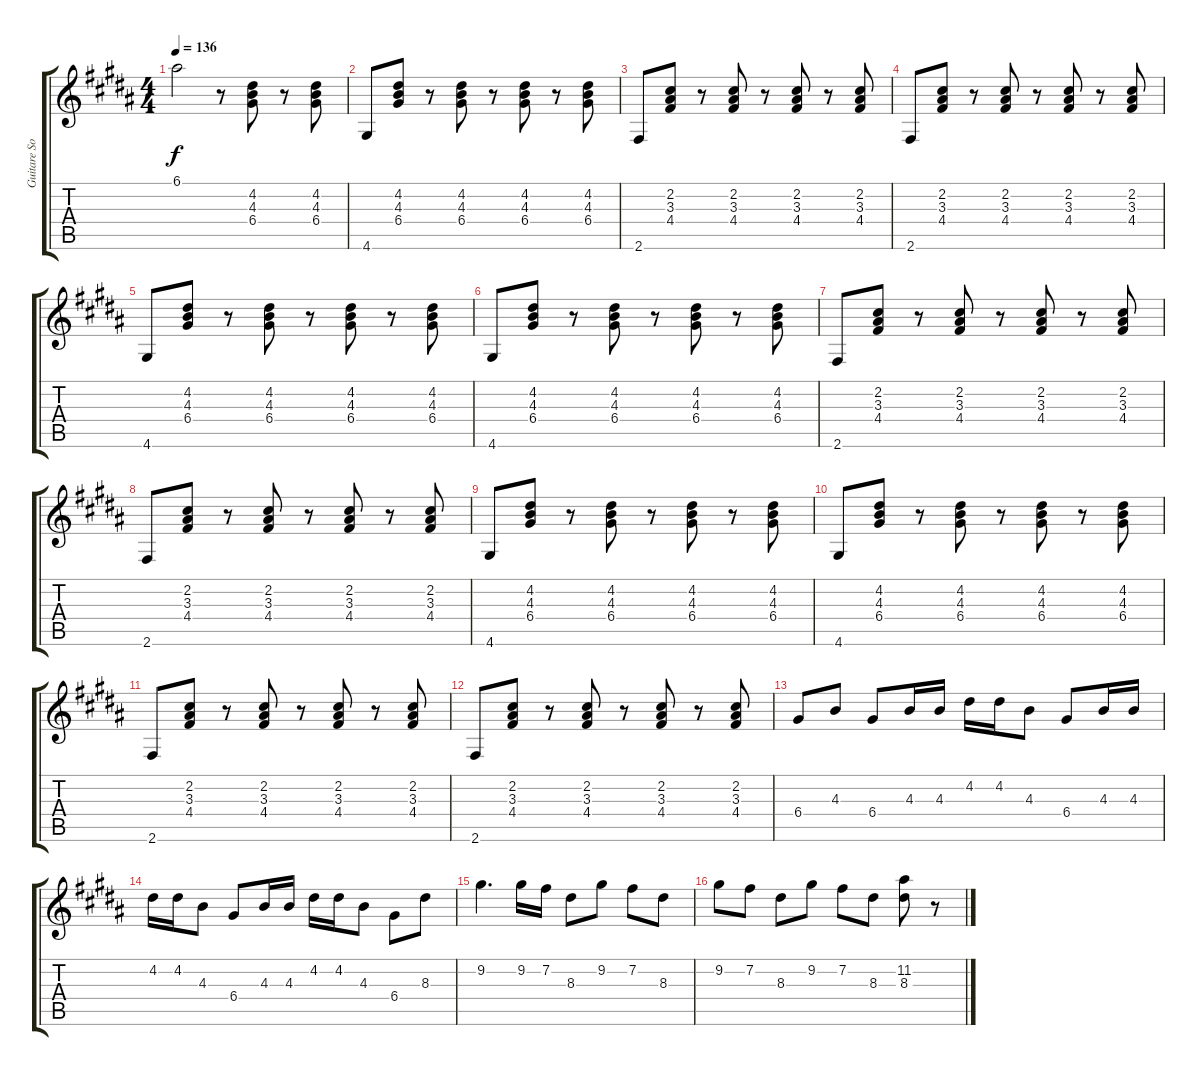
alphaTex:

\track ("Guitare Solo" "Guitare So") {instrument electricguitarjazz bank 255}
\staff {score tabs}
\tuning (E4 B3 G3 D3 A2 E2) {hide}
\ts (4 4)
\tempo 136
\clef g2
\ks g#minor
6.1.2{dy f} r.8 (4.2 4.3 6.4).8 r.8 (4.2 4.3 6.4).8 |
4.6.8 (4.2 4.3 6.4).8 r.8 (4.2 4.3 6.4).8 r.8 (4.2 4.3 6.4).8 r.8 (4.2 4.3 6.4).8 |
2.6.8 (2.2 3.3 4.4).8 r.8 (2.2 3.3 4.4).8 r.8 (2.2 3.3 4.4).8 r.8 (2.2 3.3 4.4).8 |
2.6.8 (2.2 3.3 4.4).8 r.8 (2.2 3.3 4.4).8 r.8 (2.2 3.3 4.4).8 r.8 (2.2 3.3 4.4).8 |
4.6.8 (4.2 4.3 6.4).8 r.8 (4.2 4.3 6.4).8 r.8 (4.2 4.3 6.4).8 r.8 (4.2 4.3 6.4).8 |
4.6.8 (4.2 4.3 6.4).8 r.8 (4.2 4.3 6.4).8 r.8 (4.2 4.3 6.4).8 r.8 (4.2 4.3 6.4).8 |
2.6.8 (2.2 3.3 4.4).8 r.8 (2.2 3.3 4.4).8 r.8 (2.2 3.3 4.4).8 r.8 (2.2 3.3 4.4).8 |
2.6.8 (2.2 3.3 4.4).8 r.8 (2.2 3.3 4.4).8 r.8 (2.2 3.3 4.4).8 r.8 (2.2 3.3 4.4).8 |
4.6.8 (4.2 4.3 6.4).8 r.8 (4.2 4.3 6.4).8 r.8 (4.2 4.3 6.4).8 r.8 (4.2 4.3 6.4).8 |
4.6.8 (4.2 4.3 6.4).8 r.8 (4.2 4.3 6.4).8 r.8 (4.2 4.3 6.4).8 r.8 (4.2 4.3 6.4).8 |
2.6.8 (2.2 3.3 4.4).8 r.8 (2.2 3.3 4.4).8 r.8 (2.2 3.3 4.4).8 r.8 (2.2 3.3 4.4).8 |
2.6.8 (2.2 3.3 4.4).8 r.8 (2.2 3.3 4.4).8 r.8 (2.2 3.3 4.4).8 r.8 (2.2 3.3 4.4).8 |
6.4.8 4.3.8 6.4.8 4.3.16 4.3.16 4.2.16 4.2.16 4.3.8 6.4.8 4.3.16 4.3.16 |
4.2.16 4.2.16 4.3.8 6.4.8 4.3.16 4.3.16 4.2.16 4.2.16 4.3.8 6.4.8 8.3.8 |
9.2.4{d} 9.2.16 7.2.16 8.3.8 9.2.8 7.2.8 8.3.8 |
9.2.8 7.2.8 8.3.8 9.2.8 7.2.8 8.3.8 (11.2 8.3).8 r.8
